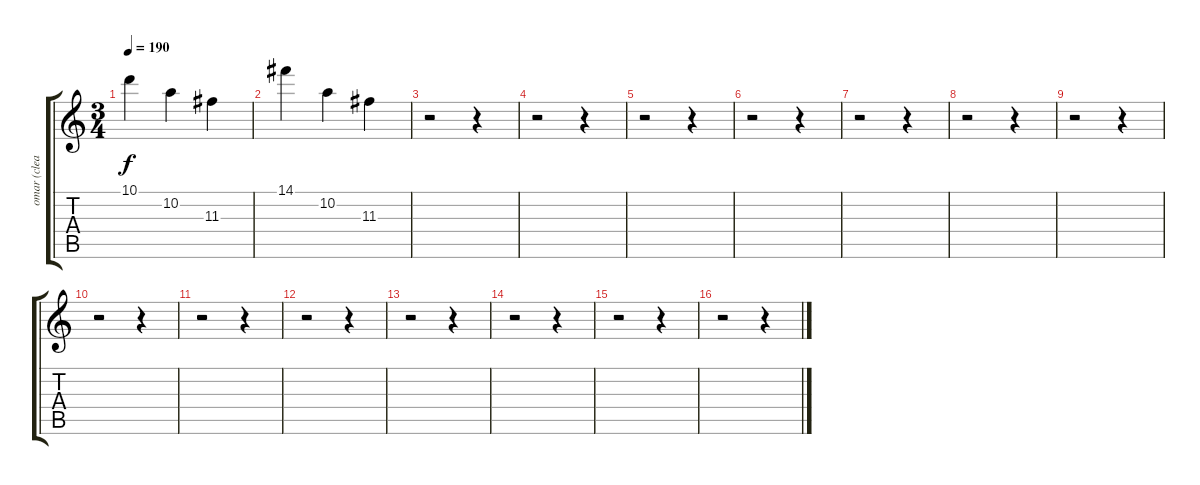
\track ("omar (clean)" "omar (clea") {instrument electricguitarjazz}
\staff {score tabs}
\tuning (E4 B3 G3 D3 A2 E2) {hide}
\ts (3 4)
\tempo 190
\clef g2
\ks c
10.1.4{dy f} 10.2.4 11.3.4 |
14.1.4 10.2.4 11.3.4 |
r.2 r.4 |
r.2 r.4 |
r.2 r.4 |
r.2 r.4 |
r.2 r.4 |
r.2 r.4 |
r.2 r.4 |
r.2 r.4 |
r.2 r.4 |
r.2 r.4 |
r.2 r.4 |
r.2 r.4 |
r.2 r.4 |
r.2 r.4
